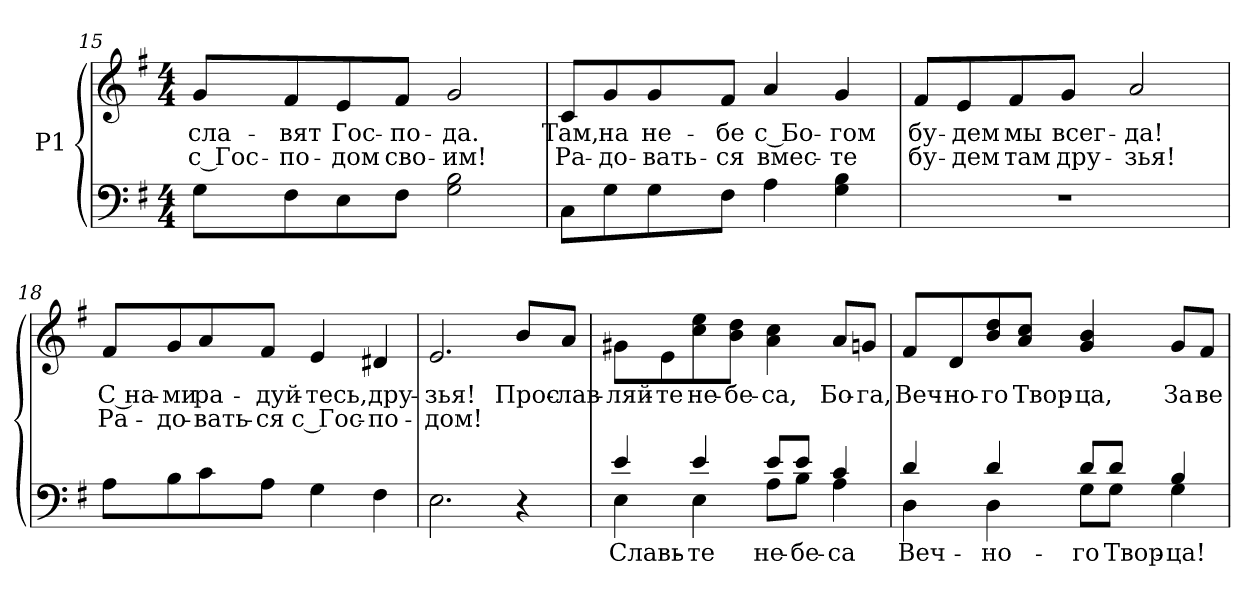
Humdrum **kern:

**kern	**text	**kern	**text	**text
*part1	*part1	*part1	*part1	*part1
*staff2	*staff2	*staff1	*staff1	*staff1
*I"P1	*	*	*	*
!!LO:LB:g=z
*clefF4	*	*clefG2	*	*
*k[f#]	*	*k[f#]	*	*
*e:	*	*e:	*	*
*M4/4	*	*M4/4	*	*
=15	=15	=15	=15	=15
!	!	!	!LO:LY:b:color=#000000	!LO:LY:b:color=#000000
8Gi\L	.	8gi/L	сла-	с Гос-
!	!	!	!LO:LY:b:color=#000000	!LO:LY:b:color=#000000
8F#i\	.	8f#i/	-вят	-по-
!	!	!	!LO:LY:b:color=#000000	!LO:LY:b:color=#000000
8Ei\	.	8ei/	Гос-	-дом
!	!	!	!LO:LY:b:color=#000000	!LO:LY:b:color=#000000
8F#i\J	.	8f#i/J	-по-	сво-
!	!	!	!LO:LY:b:color=#000000	!LO:LY:b:color=#000000
2Gi\ 2Bi	.	2gi/	-да.	-им!
=16	=16	=16	=16	=16
!	!	!	!LO:LY:b:color=#000000	!LO:LY:b:color=#000000
8Ci\L	.	8ci/L	Там,	Ра-
!	!	!	!LO:LY:b:color=#000000	!LO:LY:b:color=#000000
8Gi\	.	8gi/	на	-до-
!	!	!	!LO:LY:b:color=#000000	!LO:LY:b:color=#000000
8Gi\	.	8gi/	не-	-вать-
!	!	!	!LO:LY:b:color=#000000	!LO:LY:b:color=#000000
8F#i\J	.	8f#i/J	-бе	-ся
!	!	!	!LO:LY:b:color=#000000	!LO:LY:b:color=#000000
4Ai\	.	4ai/	с Бо-	вмес-
!	!	!	!LO:LY:b:color=#000000	!LO:LY:b:color=#000000
4Gi\ 4Bi	.	4gi/	-гом	-те
=17	=17	=17	=17	=17
!	!	!	!LO:LY:b:color=#000000	!LO:LY:b:color=#000000
1r	.	8f#i/L	бу-	бу-
!	!	!	!LO:LY:b:color=#000000	!LO:LY:b:color=#000000
.	.	8ei/	-дем	-дем
!	!	!	!LO:LY:b:color=#000000	!LO:LY:b:color=#000000
.	.	8f#i/	мы	там
!	!	!	!LO:LY:b:color=#000000	!LO:LY:b:color=#000000
.	.	8gi/J	всег-	дру-
!	!	!	!LO:LY:b:color=#000000	!LO:LY:b:color=#000000
.	.	2ai/	-да!	-зья!
!!LO:PB:g=z
=18	=18	=18	=18	=18
!	!	!	!LO:LY:b:color=#000000	!LO:LY:b:color=#000000
8Ai\L	.	8f#i/L	С на-	Ра-
!	!	!	!LO:LY:b:color=#000000	!LO:LY:b:color=#000000
8Bi\	.	8gi/	-ми	-до-
!	!	!	!LO:LY:b:color=#000000	!LO:LY:b:color=#000000
8ci\	.	8ai/	ра-	-вать-
!	!	!	!LO:LY:b:color=#000000	!LO:LY:b:color=#000000
8Ai\J	.	8f#i/J	-дуй-	-ся
!	!	!	!LO:LY:b:color=#000000	!LO:LY:b:color=#000000
4Gi\	.	4ei/	-тесь,	с Гос-
!	!	!	!LO:LY:b:color=#000000	!LO:LY:b:color=#000000
4F#i\	.	4d#Xi/	дру-	-по-
=19	=19	=19	=19	=19
!	!	!	!LO:LY:b:color=#000000	!LO:LY:b:color=#000000
2.Ei\	.	2.ei/	-зья!	-дом!
!	!	!	!LO:LY:b:color=#000000	!
4r	.	8bi/L	Прос-	.
!	!	!	!LO:LY:b:color=#000000	!
.	.	8ai/J	-лав-	.
=20	=20	=20	=20	=20
!	!LO:LY:a:color=#000000	!	!	!
*^	*	*	*	*
!	!	!	!	!LO:LY:b:color=#000000	!
4ei/	4Ei\	Славь-	8g#Xi\L	-ляй-	.
!	!	!	!	!LO:LY:b:color=#000000	!
.	.	.	8ei\	-те	.
!	!	!LO:LY:a:color=#000000	!	!	!
!	!	!	!	!LO:LY:b:color=#000000	!
4ei/	4Ei\	-те	8cci\ 8eei	не-	.
!	!	!	!	!LO:LY:b:color=#000000	!
.	.	.	8bi\ 8ddiJ	-бе-	.
!	!	!LO:LY:a:color=#000000	!	!	!
!	!	!	!	!LO:LY:b:color=#000000	!
8ei/L	8Ai\L	не-	4ai\ 4cci	-са,	.
!	!	!LO:LY:a:color=#000000	!	!	!
8ei/J	8Bi\J	-бе-	.	.	.
!	!	!LO:LY:a:color=#000000	!	!	!
!	!	!	!	!LO:LY:b:color=#000000	!
4ci/	4Ai\	-са	8ai/L	Бо-	.
!	!	!	!	!LO:LY:b:color=#000000	!
.	.	.	8gni/J	-га,	.
!!LO:LB:g=z
=21	=21	=21	=21	=21	=21
!	!	!LO:LY:a:color=#000000	!	!	!
!	!	!	!	!LO:LY:b:color=#000000	!
4di/	4Di\	Веч-	8f#i/L	Веч-	.
!	!	!	!	!LO:LY:b:color=#000000	!
.	.	.	8di/	-но-	.
!	!	!LO:LY:a:color=#000000	!	!	!
!	!	!	!	!LO:LY:b:color=#000000	!
4di/	4Di\	-но-	8bi/ 8ddi	-го	.
!	!	!	!	!LO:LY:b:color=#000000	!
.	.	.	8ai/ 8cciJ	Твор-	.
!	!	!LO:LY:a:color=#000000	!	!	!
!	!	!	!	!LO:LY:b:color=#000000	!
8di/L	8Gi\L	-го	4gi/ 4bi	-ца,	.
!	!	!LO:LY:a:color=#000000	!	!	!
8di/J	8Gi\J	Твор-	.	.	.
!	!	!LO:LY:a:color=#000000	!	!	!
!	!	!	!	!LO:LY:b:color=#000000	!
4Bi/	4Gi\	-ца!	8gi/L	За	.
!	!	!	!	!LO:LY:b:color=#000000	!
.	.	.	8f#i/J	ве-	.
*v	*v	*	*	*	*
=	=	=	=	=
*-	*-	*-	*-	*-
